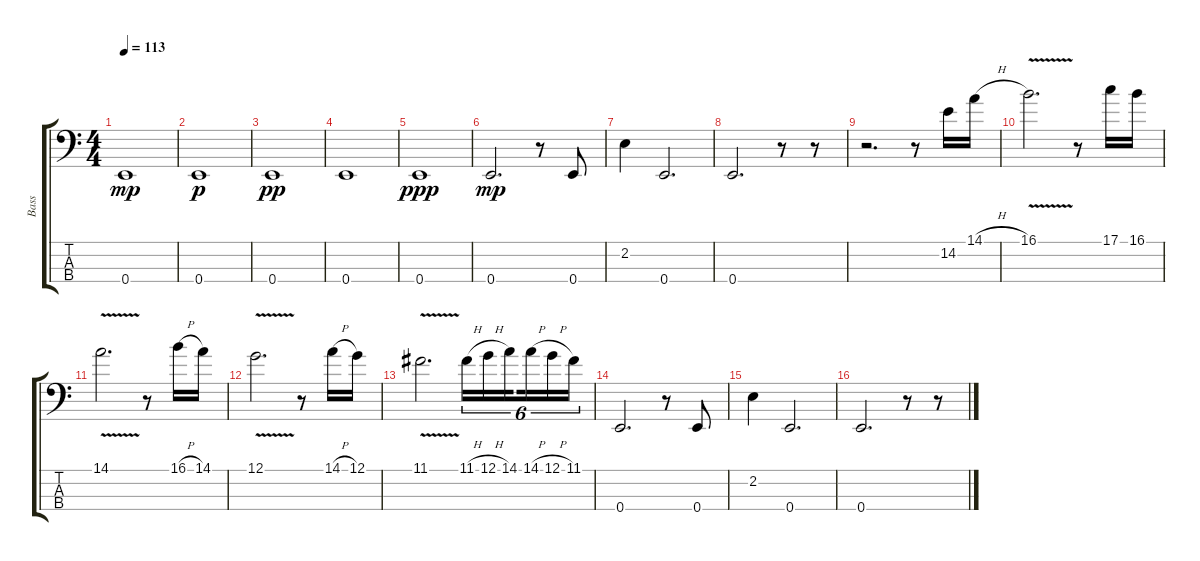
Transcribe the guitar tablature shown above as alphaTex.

\track ("Bass" "Bass") {instrument fretlessbass}
\staff {score tabs}
\tuning (G2 D2 A1 E1) {hide}
\ts (4 4)
\tempo 113
\clef f4
\ks c
0.4.1{dy mp} |
0.4.1{dy p} |
0.4.1{dy pp} |
0.4.1 |
0.4.1{dy ppp} |
0.4.2{d dy mp} r.8 0.4.8 |
2.2.4 0.4.2{d} |
0.4.2{d} r.8 r.8 |
r.2{d} r.8 14.2.16 14.1{h}.16 |
16.1{v}.2{d} r.8 17.1.16 16.1.16 |
14.1{v}.2{d} r.8 16.1{h}.16 14.1.16 |
12.1{v}.2{d} r.8 14.1{h}.16 12.1.16 |
11.1{v}.2{d} 11.1{h}.16{tu (6 4)} 12.1{h}.16{tu (6 4)} 14.1.16{tu (6 4) beam splitsecondary} 14.1{h}.16{tu (6 4)} 12.1{h}.16{tu (6 4)} 11.1.16{tu (6 4)} |
0.4.2{d} r.8 0.4.8 |
2.2.4 0.4.2{d} |
0.4.2{d} r.8 r.8
